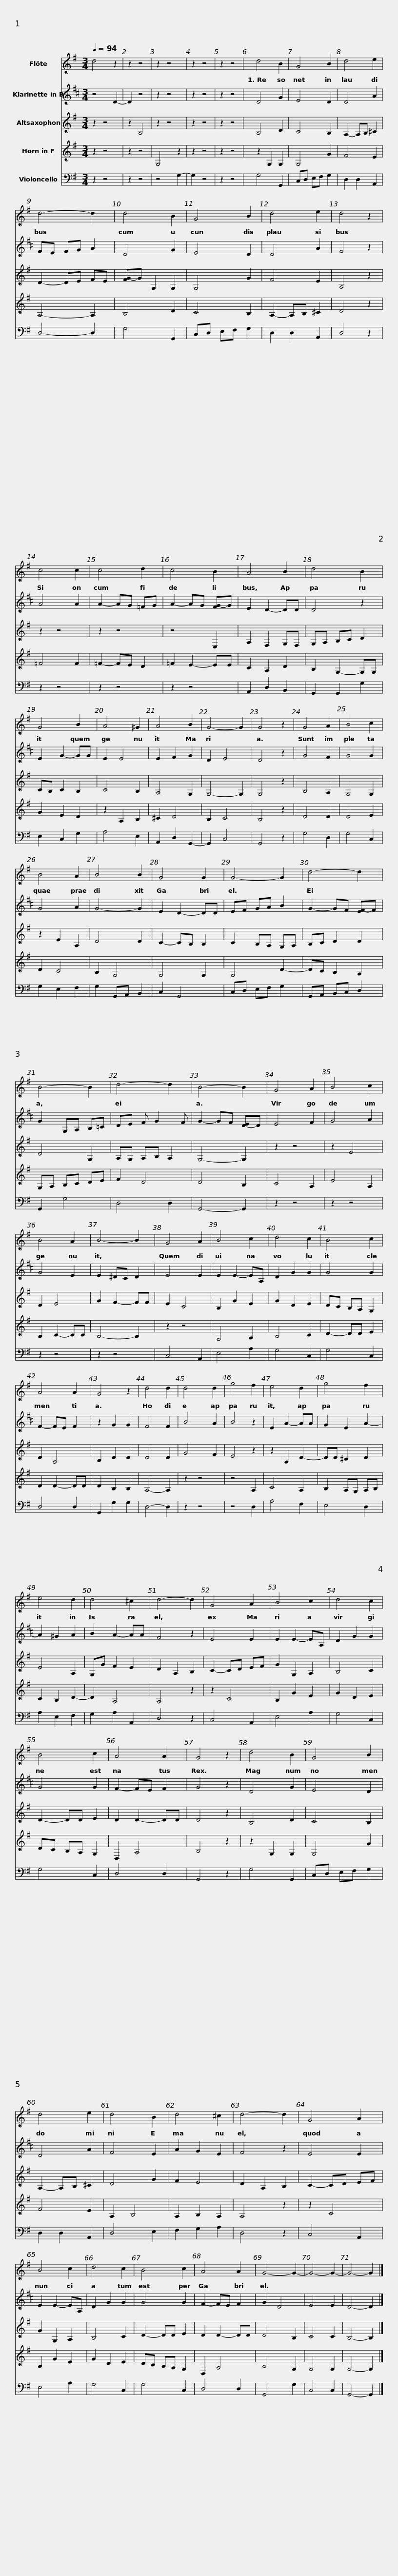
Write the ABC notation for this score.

X:1
%%score 1 2 3 4 5
L:1/8
Q:1/4=94
M:3/4
I:linebreak $
K:G
V:1 treble
V:2 treble
V:3 treble
V:4 treble
V:5 bass
V:1
 d4 z2 | z2 z4 | z2 z4 | z2 z4 | z2 z4 | %5
 d4 B2 | G4 B2 | d4 e2 |$ d4- d2 | d4 B2 | %10
 G4 B2 | d4 e2 | d4 z2 | c4 c2 | c4 d2 | %15
 c4 B2 |$ A4 B2 | d4 B2 | G4 B2 | A4 ^G2 | %20
 A4 B2 | G4- G2 | G4 z2 | G4 A2 | B4 c2 |$ %25
 B4 A2 | B4 B2 | G4 G2 | G4- G2 | d4- d2 | %30
 B4- B2 |$ d4- d2 | B4- B2 | G4 A2 | B4 c2 | %35
 B4 A2 | B4- B2 | G4 A2 | B4 c2 |$ d4 c2 | %40
 B4 c2 | A4 A2 | G4 z2 | d4 d2 | d4 d2 | %45
 g4 f2 | e4 d2 | g4 f2 |$ e4 d2 | d4 ^c2 | %50
 d4- d2 | G4 A2 | B4 c2 | d4 c2 | B4 c2 | %55
 A4 A2 | G4 z2 |$ d4 B2 | G4 B2 | d4 e2 | %60
 d4 B2 | d4 ^c2 | d4- d2 | G4 A2 | B4 c2 |$ %65
 d4 c2 | B4 c2 | A4 A2 | G4- G2- | G4- G2- | %70
 G4- G2 |] %71
V:2
[K:D] z4 D2- | D2 z4 | z2 z4 | z2 z4 | z2 z4 | %5
 D4 G2 | E4 D2 | D4 A2 |$ FE FG A2 | D4 G2 | %10
 E4 D2 | D4 A2 | F4 z2 | A4 A2 | A2- AG =FG | %15
 A2- AG [FG-]G |$ E2 D2- DD | D4 z2 | E2 G2- GG | E2 E4 | %20
 E2 F2 G2 | D2 E4 | D4 z2 | G4 F2 | G4 G2 |$ %25
 G4 A2 | G4- G2 | E2 D2- DD | EF GA B2 | G2- GF [EF-]F | %30
 G2 G,A, B,=C |$ DE F G2 F | G2- GF [D-E]D | E4 F2 | G4 A2 | %35
 G4 E2 | E2 ^DC D2 | E4 E2 | E2 E2- EA, |$ D2 G2 G2 | %40
 G4 G2 | F2- FE F2 | z2 G2 G2 | F4 F2 | B4 A2 | %45
 B4 z2 | E2 A2- AA | G2 E2 A2- |$ A2 ^G2 A2 | B2 A2- AA | %50
 F4 z2 | E4 E2 | E2 E2- EA, | D2 G2 G2 | G4 G2 | %55
 F2- FE F2 | G4 z2 |$ D4 G2 | E4 D2 | D4 A2 | %60
 F4 E2 | A2 G2 E2 | F4 z2 | E4 E2 | E2 E2- EA, |$ %65
 D2 G2 G2 | G4 G2 | F2- FE F2 | G2 D4 | E4 E2 | %70
 D4- D2 |] %71
V:3
 z2 z4 | z2 B,4 | z2 z4 | z2 z4 | z2 z4 | %5
 B,4 D2 | C4 B,2 | A,2- A,B, ^C2 |$ D2- DE FE | [FG-]G G,2 G,2 | %10
 G,4 G2 | F4 E2 | A,4 z2 | z2 z4 | z2 z4 | %15
 z4 E,2 |$ A,2 F,2 G,F, | G,A, B,C D2 | CB, C2 B,2 | C4 B,2 | %20
 A,4 G,2 | G,4- G,2 | G,4 z2 | B,4 A,2 | G,4 G,2 |$ %25
 z2 E2 A,2 | D4 D2 | C2- CB, B,2 | C2 B,A, G,A, | B,C D2 D2 | %30
 D4 G,2 |$ A,G, A,B, A,2 | G,4- G,2 | z2 z4 | z2 E4 | %35
 D2 E4 | G2 F2- FF | E2 C4 | B,2 G2 E2 |$ G2 D2 E2 | %40
 DC B,A, G,2 | D2 A,4 | B,2 D2 D2 | D4 D2 | G4 F2 | %45
 E4 z2 | z2 A,2 D2- | DD ^C2 D2 |$ E4 A,2 | G,G F2 E2 | %50
 D2 A,2 B,2 | C2- CD EF | G2 G,2 A,2 | B,4 C2 | D2- DD E2 | %55
 D2 D2- DD | D4 z2 |$ B,4 D2 | C4 B,2 | A,2- A,B, ^C2 | %60
 D4 G2 | F2 E4 | D2 A,2 B,2 | C2- CD EF | G2 G,2 A,2 |$ %65
 B,4 C2 | D2- DD E2 | D2 D2- DD | D4 B,2 | C4 C2 | %70
 B,4- B,2 |] %71
V:4
 z2 z4 | z2 z4 | G,4 z2 | z2 z4 | z2 z4 | %5
 z2 G,2 G,2 | G,4 G2 | F4 E2 |$ A,4- A,2 | B,4 D2 | %10
 C4 B,2 | A,2- A,B, ^C2 | D4 z2 | =F4 F2 | =F2- FE D2 | %15
 =F2 E2- EE |$ C2 A,2 D2 | B,2 G,2- G,G, | G2 E2 D2 | z2 A,2 B,2 | %20
 ^C2 D4 | B,2 C4 | B,4 z2 | D4 D2 | D4 E2 |$ %25
 D2 C4 | B,2 G,4 | G,4 G,2 | G,4 D2- | DC B,2 A,2 | %30
 G,A, B,C DE |$ F2 D4 | D4 B,2 | C4 A,2 | E4 A,2 | %35
 B,2 C2- CC | B,4- B,2 | z2 z4 | G,4 A,2 |$ B,4 C2 | %40
 D2- DD E2 | D2 D2- DD | D2 B,2 B,2 | A,4- A,2 | z2 z4 | %45
 z4 A,2 | C4 A,2 | B,2 A,G, A,B, |$ C2 B,2 D2- | D2 A,4 | %50
 A,4 z2 | z2 C4 | B,2 G2 E2 | G2 D2 E2 | DC B,A, G,2 | %55
 D,2 A,4 | B,4 z2 |$ z2 G,2 G,2 | G,4 G2 | F4 E2 | %60
 A,2 B,4 | A,2 B,2 A,2 | A,4 z2 | z2 C4 | B,2 G2 E2 |$ %65
 G2 D2 E2 | DC B,A, G,2 | D,2 A,4 | B,4 G,2 | G,4 G,2 | %70
 G,4- G,2 |] %71
V:5
 z2 z4 | z2 z4 | z4 G,2- | G,2 z4 | z2 z4 | %5
 G,4 G,,2 | C,D, E,F, G,2 | D,2 D,2 A,,2 |$ D,4- D,2 | G,4 G,,2 | %10
 C,D, E,F, G,2 | D,2 D,2 A,,2 | D,4 z2 | z2 z4 | z2 z4 | %15
 z2 z4 |$ A,,2 D,2 B,,2 | G,,2 G,,2 G,2 | E,2 C,2 G,2 | A,4 E,2 | %20
 A,,2 D,2 G,,2- | G,,2 C,4 | G,,4 z2 | G,4 D,2 | G,4 C,2 |$ %25
 G,2 E,2 F,2 | G,2 G,,A,, B,,2 | C,2 G,,4 | C,D, E,F, G,2 | G,,A,, B,,C, D,2 | %30
 G,,2 G,4 |$ D,4 D,2 | G,,4- G,,2 | z2 z4 | z2 z4 | %35
 z2 z4 | z2 z4 | C,4 A,,2 | E,4 A,2 |$ G,4 C,2 | %40
 G,4 C,2 | D,4 D,2 | G,,2 G,2 G,2 | D,4- D,2 | z2 z4 | %45
 z4 D,2 | A,4 F,2 | E,4 D,2 |$ A,2 E,2 F,2 | G,2 A,2 A,,2 | %50
 D,4 z2 | C,4 A,,2 | E,4 A,2 | G,4 C,2 | G,4 C,2 | %55
 D,4 D,2 | G,,4 z2 |$ G,4 G,,2 | C,D, E,F, G,2 | D,2 D,2 A,,2 | %60
 D,4 E,2 | F,2 G,2 A,2 | D,4 z2 | C,4 A,,2 | E,4 A,2 |$ %65
 G,4 C,2 | G,4 C,2 | D,4 D,2 | G,,4 G,2 | C,4 C,2 | %70
 G,,4- G,,2 |] %71
